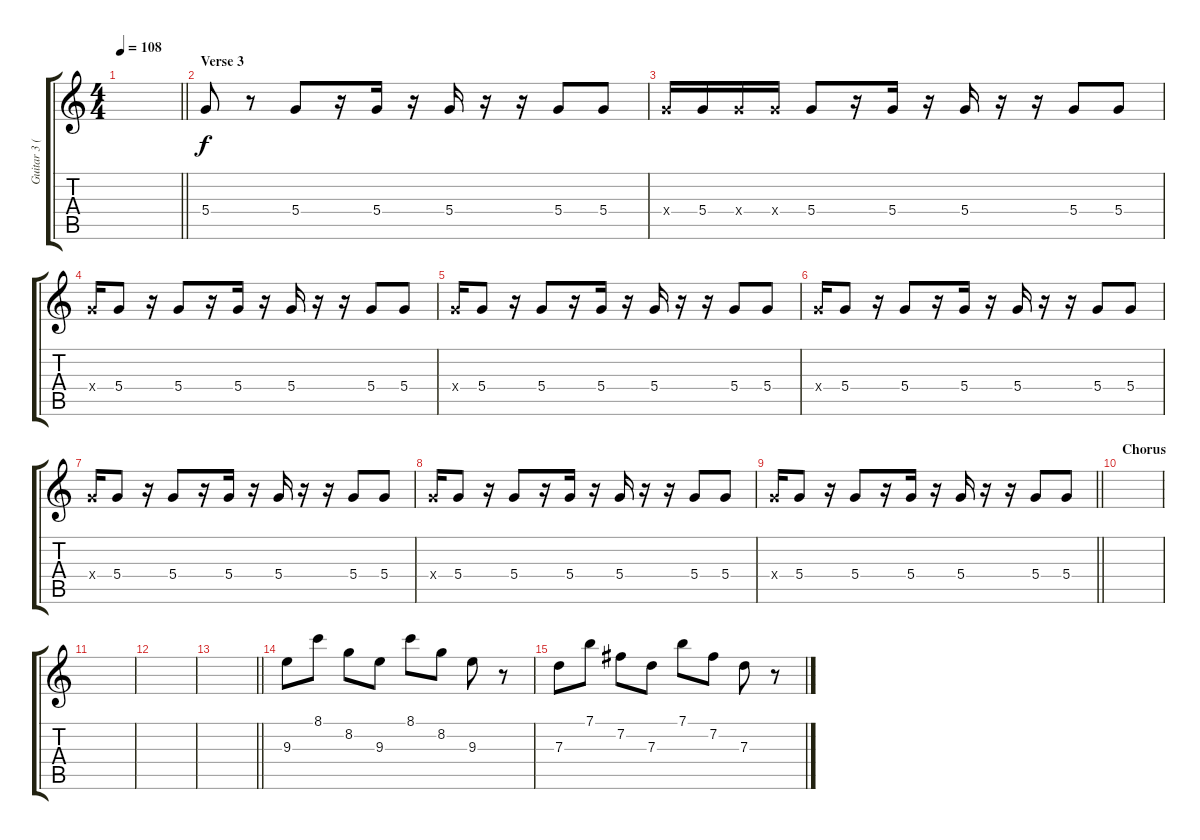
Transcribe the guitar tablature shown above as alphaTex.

\track ("Guitar 3 (Josh Klinghoffer)" "Guitar 3 (") {instrument electricguitarmuted}
\staff {score tabs}
\tuning (E4 B3 G3 D3 A2 E2) {hide}
\ts (4 4)
\tempo 108
\clef g2
\barLineRight lightlight
\ks c
|
\section ("" "Verse 3")
5.4.8 r.8 5.4.8 r.16 5.4.16 r.16 5.4.16 r.16 r.16 5.4.8 5.4.8 |
5.4{x}.16 5.4.16 5.4{x}.16 5.4{x}.16 5.4.8 r.16 5.4.16 r.16 5.4.16 r.16 r.16 5.4.8 5.4.8 |
5.4{x}.16 5.4.8 r.16 5.4.8 r.16 5.4.16 r.16 5.4.16 r.16 r.16 5.4.8 5.4.8 |
5.4{x}.16 5.4.8 r.16 5.4.8 r.16 5.4.16 r.16 5.4.16 r.16 r.16 5.4.8 5.4.8 |
5.4{x}.16 5.4.8 r.16 5.4.8 r.16 5.4.16 r.16 5.4.16 r.16 r.16 5.4.8 5.4.8 |
5.4{x}.16 5.4.8 r.16 5.4.8 r.16 5.4.16 r.16 5.4.16 r.16 r.16 5.4.8 5.4.8 |
5.4{x}.16 5.4.8 r.16 5.4.8 r.16 5.4.16 r.16 5.4.16 r.16 r.16 5.4.8 5.4.8 |
\barLineRight lightlight
5.4{x}.16 5.4.8 r.16 5.4.8 r.16 5.4.16 r.16 5.4.16 r.16 r.16 5.4.8 5.4.8 |
\section ("" "Chorus")
|
|
|
\barLineRight lightlight
|
9.3.8{instrument electricguitarjazz} 8.1.8 8.2.8 9.3.8 8.1.8 8.2.8 9.3.8 r.8 |
7.3.8 7.1.8 7.2.8 7.3.8 7.1.8 7.2.8 7.3.8 r.8
